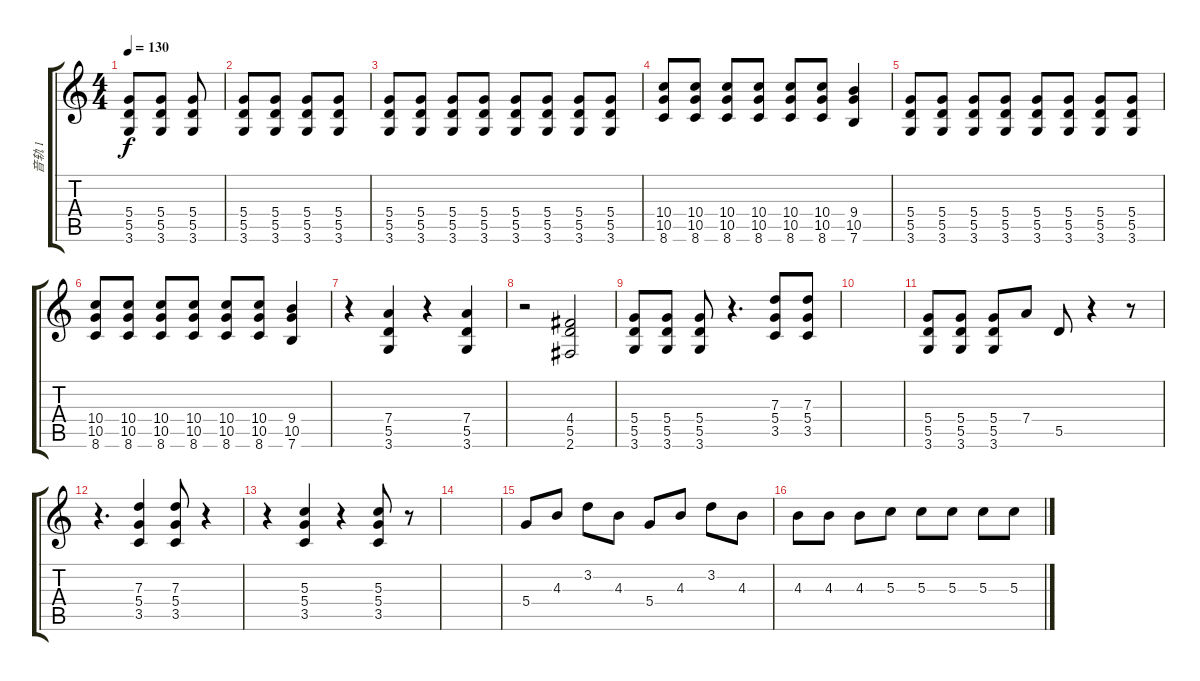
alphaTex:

\track ("音轨 1" "音轨 1") {instrument acousticguitarsteel}
\staff {score tabs}
\tuning (E4 B3 G3 D3 A2 E2) {hide}
\ts (4 4)
\tempo 130
\clef g2
\ks c
(5.4 5.5 3.6).8{dy f} (5.4 5.5 3.6).8 (5.4 5.5 3.6).8 |
(5.4 5.5 3.6).8 (5.4 5.5 3.6).8 (5.4 5.5 3.6).8 (5.4 5.5 3.6).8 |
(5.4 5.5 3.6).8 (5.4 5.5 3.6).8 (5.4 5.5 3.6).8 (5.4 5.5 3.6).8 (5.4 5.5 3.6).8 (5.4 5.5 3.6).8 (5.4 5.5 3.6).8 (5.4 5.5 3.6).8 |
(10.4 10.5 8.6).8 (10.4 10.5 8.6).8 (10.4 10.5 8.6).8 (10.4 10.5 8.6).8 (10.4 10.5 8.6).8 (10.4 10.5 8.6).8 (9.4 10.5 7.6).4 |
(5.4 5.5 3.6).8 (5.4 5.5 3.6).8 (5.4 5.5 3.6).8 (5.4 5.5 3.6).8 (5.4 5.5 3.6).8 (5.4 5.5 3.6).8 (5.4 5.5 3.6).8 (5.4 5.5 3.6).8 |
(10.4 10.5 8.6).8 (10.4 10.5 8.6).8 (10.4 10.5 8.6).8 (10.4 10.5 8.6).8 (10.4 10.5 8.6).8 (10.4 10.5 8.6).8 (9.4 10.5 7.6).4 |
r.4 (7.4 5.5 3.6).4 r.4 (7.4 5.5 3.6).4 |
r.2 (4.4 5.5 2.6).2 |
(5.4 5.5 3.6).8 (5.4 5.5 3.6).8 (5.4 5.5 3.6).8 r.4{d} (7.3 5.4 3.5).8 (7.3 5.4 3.5).8 |
|
(5.4 5.5 3.6).8 (5.4 5.5 3.6).8 (5.4 5.5 3.6).8 7.4.8 5.5.8 r.4 r.8 |
r.4{d} (7.3 5.4 3.5).4 (7.3 5.4 3.5).8 r.4 |
r.4 (5.3 5.4 3.5).4 r.4 (5.3 5.4 3.5).8 r.8 |
|
5.4.8 4.3.8 3.2.8 4.3.8 5.4.8 4.3.8 3.2.8 4.3.8 |
4.3.8 4.3.8 4.3.8 5.3.8 5.3.8 5.3.8 5.3.8 5.3.8
